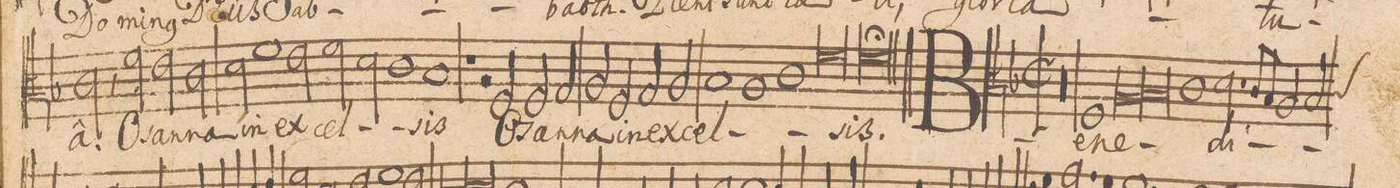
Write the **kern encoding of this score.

**kern	**text
*I"TENOR.	*
*clefC3	*
*k[b-]	*
*met(C|)	*
*M2/1	*
2c,\	-â.
2f\	O-
=32-	=32-
2e\	-san-
2c\	-na
2d\	in
1f	ex-
=33-	=33-
2e\	.
2f\	-cel-
2d\	.
=34-	=34-
1c	.
1B-	-sis
=35-	=35-
1r	.
2rA	.
2F/	O-
=36-	=36-
2F/	-san-
2G/	-na
2A/	in
2F/	ex-
=37-	=37-
2G/	-cel-
2A/	.
1B-	.
=38-	=38-
1A	.
1c	.
=39-	=39-
0f	.
=40-	=40-
0fl;	-sis.
=41||	=41||
*M2/1	*
*met(C|)	*
00r	.
=42-	=42-
=43-	=43-
1F	Be-
*lig	*
1A	-ne-
=44-	=44-
1B-	.
*Xlig	*
1c	.
=45-	=45-
2.d\	-di-
8c/L	.
8B-/J	.
2A/	.
*custos:c	*
2B-/	.
=46-	=46-
*-	*-
